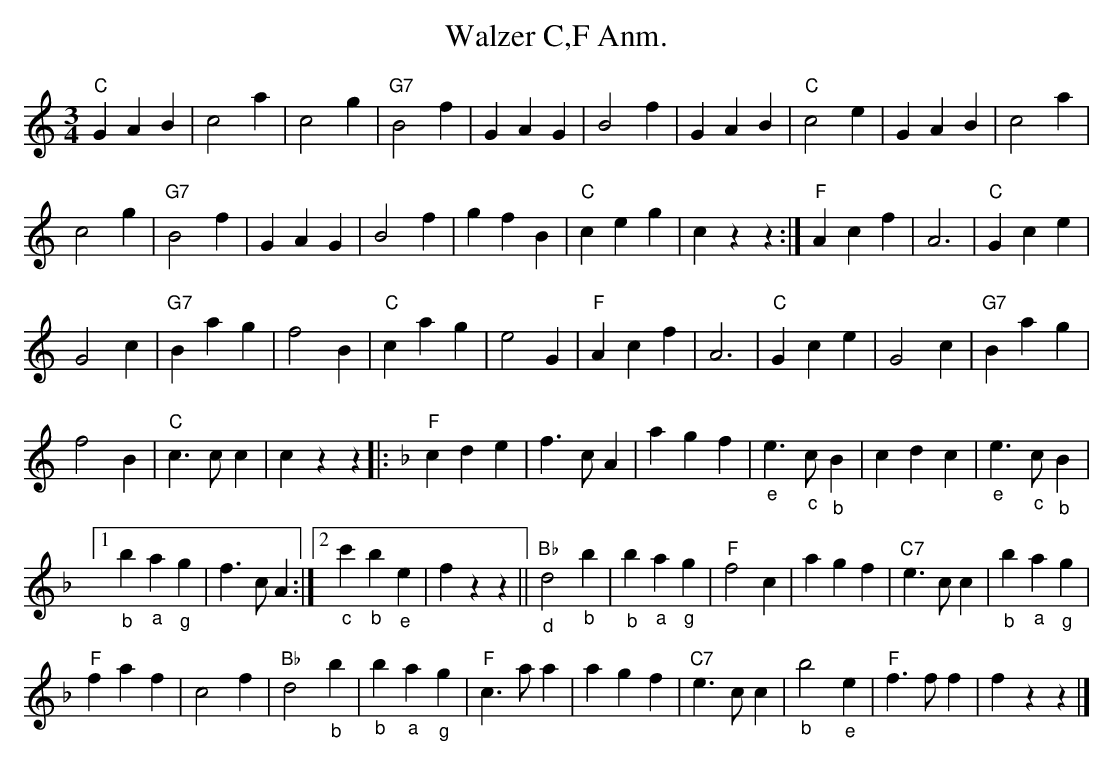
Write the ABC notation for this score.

X:1
T: Walzer C,F Anm.
M:3/4
L:1/4
K:C
"C"GAB | c2a | c2g | "G7"B2f | GAG | B2f | GAB | "C"c2e | GAB | c2a |
c2g | "G7"B2f | GAG | B2f | gfB | "C"ceg | c zz :| "F"Acf | A3 | "C"Gce |
G2c | "G7"Bag | f2B | "C"cag | e2G | "F"Acf | A3 | "C"Gce | G2c | "G7"Bag |
f2B | "C"c>cc | czz |: [K:F] "F"cde | f>cA | agf | "_e"e>"_c"c"_b"B | cdc | "_e"e>"_c"c"_b"B |1
"_b"b"_a"a"_g"g |  f>cA :|2 "_c"c'"_b"b"_e"e | fzz || "Bb""_d"d2"_b"b | "_b"b"_a"a"_g"g | "F"f2c | agf | "C7"e>cc | "_b"b"_a"a"_g"g |
"F"faf | c2f | "Bb"d2"_b"b | "_b"b"_a"a"_g"g | "F"c>aa | agf  | "C7"e>cc | "_b"b2"_e"e | "F"f>ff | fzz |]
